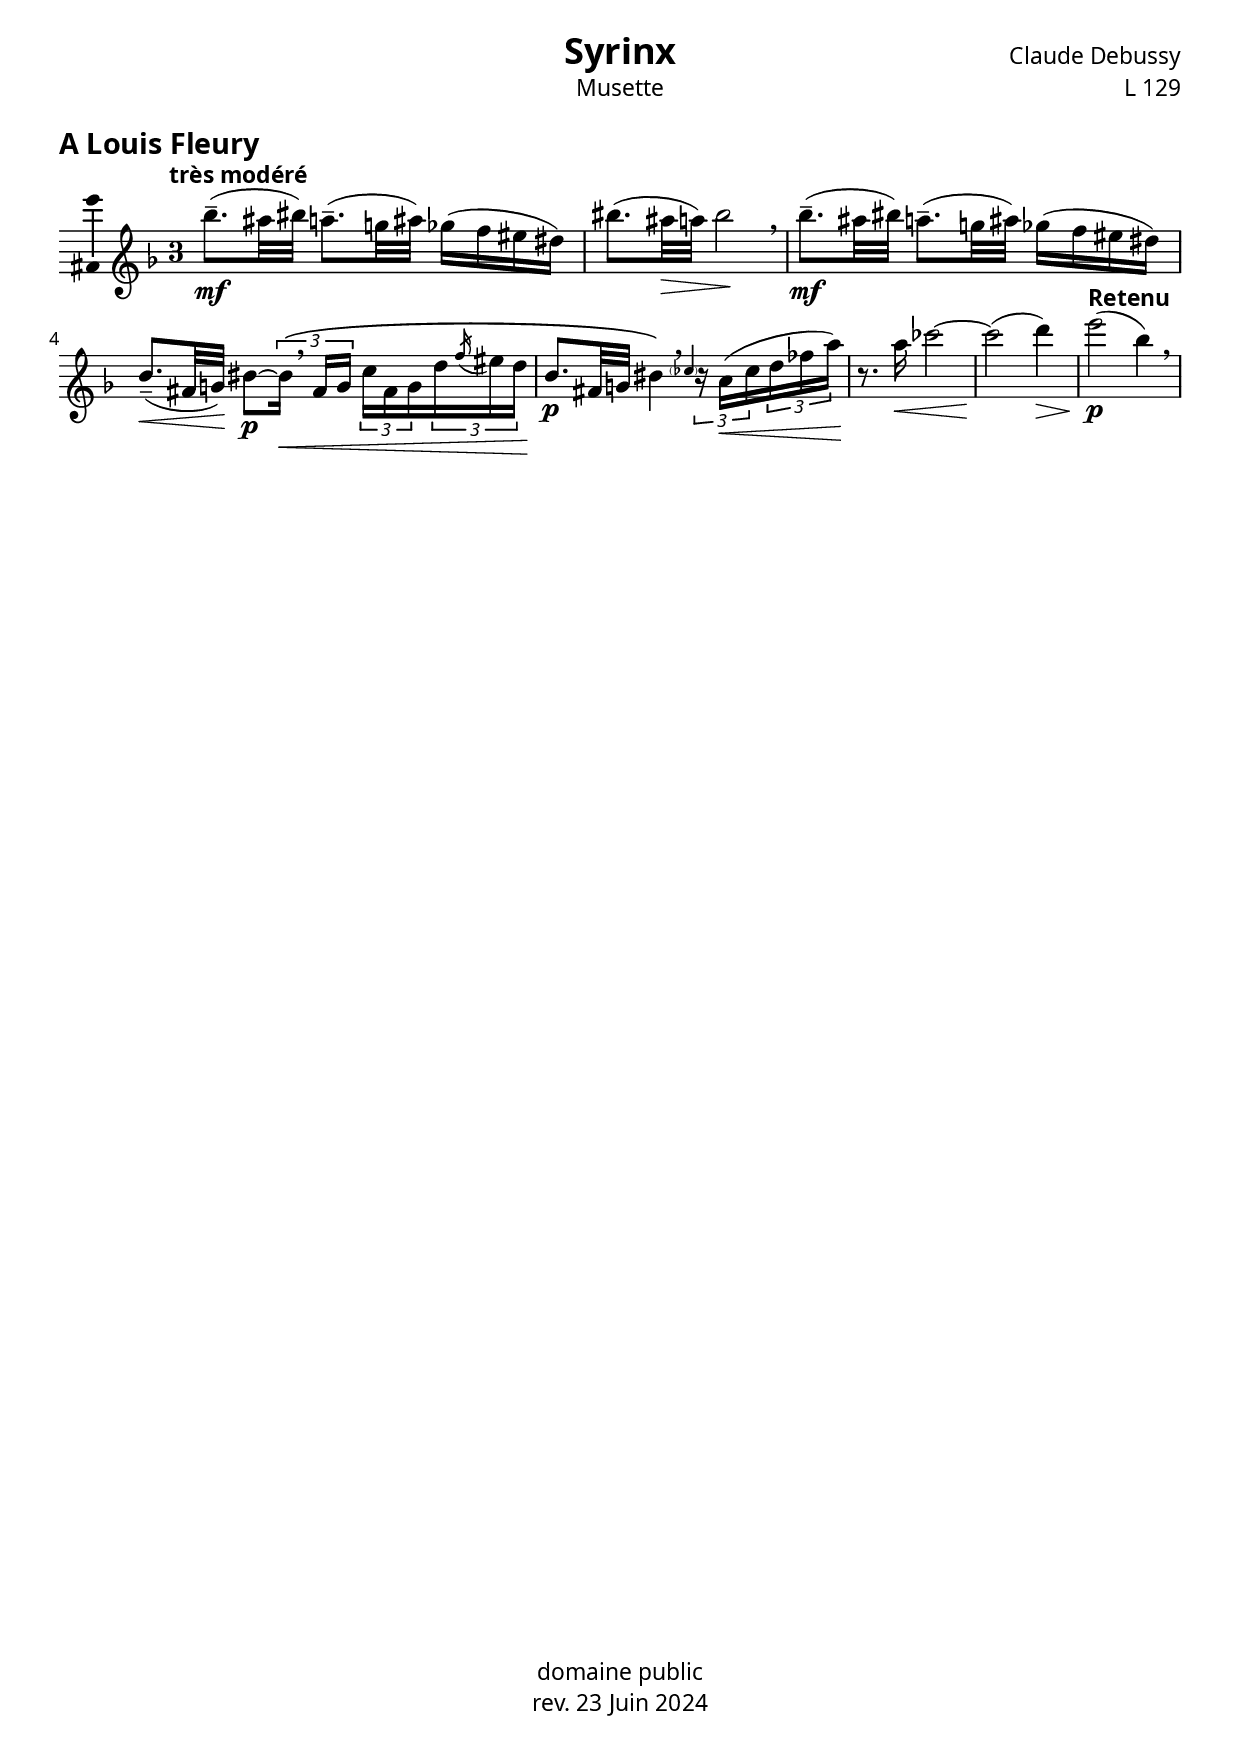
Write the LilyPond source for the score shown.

\version "2.24.1"
\include "stemside.ily"

\book {
  \bookpart {
     % #(ly:font-config-add-font " path/to/font-file ")
 #(ly:font-config-add-directory "../../fonts")
 #(ly:font-config-add-directory "../../../fonts") % compilation happens in ./out so we need to get one up

\paper {
    indent = 0\mm
      myStaffSize = #20

    #(define fonts
    (make-pango-font-tree
      "Libertinus Serif"
      "Libertinus Serif"
      "Libertinus Serif"
      (/ myStaffSize 20)))

    scoreTitleMarkup = \markup {
      \fill-line {
        \fontsize #2 \bold \fromproperty #'header:piece
        \null
       \null %\fontsize #1 \bold \fromproperty #'header:opus
      }
    }
    bookTitleMarkup = \markup {
      \fill-line {
        \null
	\center-column {
	  \fontsize #4 \bold \fromproperty #'header:title
	  \fromproperty #'header:instrument
	  " "
	}
	\column {
	\right-align { \fromproperty #'header:composer }
	\right-align { \fromproperty #'header:opus }
	}
      }
    }
  }

    \header {
      title = "Syrinx"
composer = "Claude Debussy"
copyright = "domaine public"
opus = "L 129"
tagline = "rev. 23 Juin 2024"

print-all-headers = ##t

      instrument = "Musette"
    }
    \score {
  \header {
    piece = "A Louis Fleury"

  }
  \new Staff \with {
    midiInstrument = "recorder"
    \consists "Ambitus_engraver"
  } {
    << {
      \clef french
      \transpose c e {\once \override Staff.TimeSignature.style = #'single-digit
\transpose c c'' {
  \time 3/4
  \key des \major
  \tempo "très modéré"
  bes8.-- \mf (a32 b32) as8.--  ( g32 a) ges16 ( f e d)                                                                                            |
  b8. ( a32 \> as) b2\! \breathe                                                                                                                   |
  bes8.-- \mf (a32 b32) as8.--  ( g32 a) ges16 ( f e d)                                                                                            |
  bes,8.--  \< ( fis,32  g, \! ) b,8~\p \times 2/3 {b,16\<\(\breathe fis, g,} \times 2/3 {c fis, g,} \times 2/3 {des \acciaccatura f16 e des} \! |
  bes,8.\p fis,32 g, b,4
  \)
  \breathe
  \grace \parenthesize ces
  \times 2/3 {r16 as,16\< ( ces} \times 2/3 {des fes as} \!) |
  r8. as16 \< ces'2 ~|
  ces'2\! (des'4\> )\tempo "Retenu"  es'2\!\p( 
  bes4) \breathe |
}
 }
    }
  >>
  }
  \layout { }
  \midi { }
}

  }
}
% vim:sw=2:ts=2:et:
